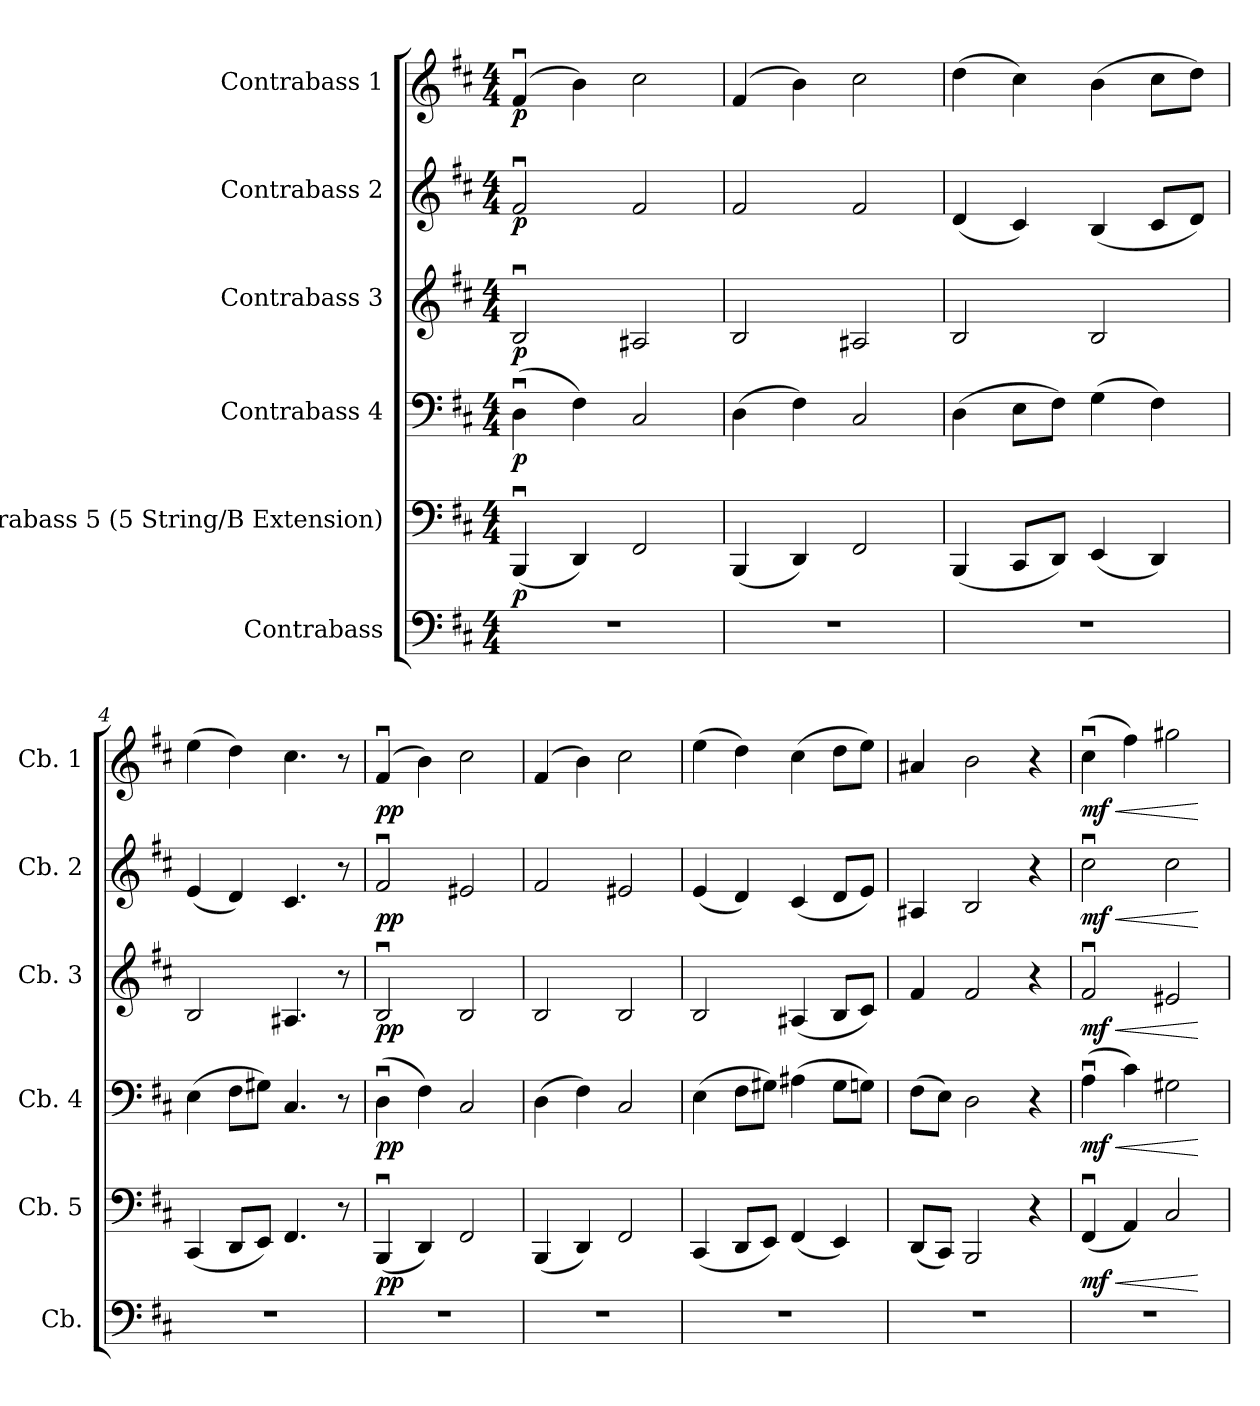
**kern	**kern	**dynam	**kern	**dynam	**kern	**dynam	**kern	**dynam	**kern	**dynam
*part6	*part5	*part5	*part4	*part4	*part3	*part3	*part2	*part2	*part1	*part1
*staff6	*staff5	*staff5	*staff4	*staff4	*staff3	*staff3	*staff2	*staff2	*staff1	*staff1
*I"Contrabass	*I"Contrabass 5 (5 String/B Extension)	*	*I"Contrabass 4	*	*I"Contrabass 3	*	*I"Contrabass 2	*	*I"Contrabass 1	*
*I'Cb.	*I'Cb. 5	*	*I'Cb. 4	*	*I'Cb. 3	*	*I'Cb. 2	*	*I'Cb. 1	*
*clefF4	*clefF4	*	*clefF4	*	*clefG2	*	*clefG2	*	*clefG2	*
*ITrd7c12	*ITrd7c12	*	*ITrd7c12	*	*ITrd7c12	*	*ITrd7c12	*	*ITrd7c12	*
*k[f#c#]	*k[f#c#]	*	*k[f#c#]	*	*k[f#c#]	*	*k[f#c#]	*	*k[f#c#]	*
*M4/4	*M4/4	*	*M4/4	*	*M4/4	*	*M4/4	*	*M4/4	*
*MM50	*MM50	*	*MM50	*	*MM50	*	*MM50	*	*MM50	*
=1	=1	=1	=1	=1	=1	=1	=1	=1	=1	=1
!	!	!LO:DY:b	!	!LO:DY:b	!	!LO:DY:b	!	!LO:DY:b	!	!LO:DY:b
1r	(4BBBBu/	p	(4DDu\	p	2BBu/	p	2F#u/	p	(4F#u/	p
.	4DDD/)	.	4FF#\)	.	.	.	.	.	4B\)	.
.	2FFF#/	.	2CC#/	.	2AA#X/	.	2F#/	.	2c#\	.
=2	=2	=2	=2	=2	=2	=2	=2	=2	=2	=2
1r	(4BBBB/	.	(4DD\	.	2BB/	.	2F#/	.	(4F#/	.
.	4DDD/)	.	4FF#\)	.	.	.	.	.	4B\)	.
.	2FFF#/	.	2CC#/	.	2AA#X/	.	2F#/	.	2c#\	.
!!LO:PB:g=z
=3	=3	=3	=3	=3	=3	=3	=3	=3	=3	=3
1r	(4BBBB/	.	(4DD\	.	2BB/	.	(4D/	.	(4d\	.
.	8CCC#/L	.	8EE\L	.	.	.	4C#/)	.	4c#\)	.
.	8DDD/J)	.	8FF#\J)	.	.	.	.	.	.	.
.	(4EEE/	.	(4GG\	.	2BB/	.	(4BB/	.	(4B\	.
.	4DDD/)	.	4FF#\)	.	.	.	8C#/L	.	8c#\L	.
.	.	.	.	.	.	.	8D/J)	.	8d\J)	.
=4	=4	=4	=4	=4	=4	=4	=4	=4	=4	=4
1r	(4CCC#/	.	(4EE\	.	2BB/	.	(4E/	.	(4e\	.
.	8DDD/L	.	8FF#\L	.	.	.	4D/)	.	4d\)	.
.	8EEE/J)	.	8GG#X\J)	.	.	.	.	.	.	.
.	4.FFF#/	.	4.CC#/	.	4.AA#X/	.	4.C#/	.	4.c#\	.
.	8r	.	8r	.	8r	.	8r	.	8r	.
=5	=5	=5	=5	=5	=5	=5	=5	=5	=5	=5
!	!	!LO:DY:b	!	!LO:DY:b	!	!LO:DY:b	!	!LO:DY:b	!	!LO:DY:b
1r	(4BBBBu/	pp	(4DDu\	pp	2BBu/	pp	2F#u/	pp	(4F#u/	pp
.	4DDD/)	.	4FF#\)	.	.	.	.	.	4B\)	.
.	2FFF#/	.	2CC#/	.	2BB/	.	2E#X/	.	2c#\	.
=6	=6	=6	=6	=6	=6	=6	=6	=6	=6	=6
1r	(4BBBB/	.	(4DD\	.	2BB/	.	2F#/	.	(4F#/	.
.	4DDD/)	.	4FF#\)	.	.	.	.	.	4B\)	.
.	2FFF#/	.	2CC#/	.	2BB/	.	2E#X/	.	2c#\	.
!!LO:PB:g=z
=7	=7	=7	=7	=7	=7	=7	=7	=7	=7	=7
1r	(4CCC#/	.	(4EE\	.	2BB/	.	(4E/	.	(4e\	.
.	8DDD/L	.	8FF#\L	.	.	.	4D/)	.	4d\)	.
.	8EEE/J)	.	8GG#X\J)	.	.	.	.	.	.	.
.	(4FFF#/	.	(4AA#X\	.	(4AA#X/	.	(4C#/	.	(4c#\	.
.	4EEE/)	.	8GG#\L	.	8BB/L	.	8D/L	.	8d\L	.
.	.	.	8GGn\J)	.	8C#/J)	.	8E/J)	.	8e\J)	.
=8	=8	=8	=8	=8	=8	=8	=8	=8	=8	=8
1r	(8DDD/L	.	(8FF#\L	.	4F#/	.	4AA#X/	.	4A#X/	.
.	8CCC#/J)	.	8EE\J)	.	.	.	.	.	.	.
.	2BBBB/	.	2DD\	.	2F#/	.	2BB/	.	2B\	.
.	4r	.	4r	.	4r	.	4r	.	4r	.
=9	=9	=9	=9	=9	=9	=9	=9	=9	=9	=9
!	!	!LO:HP:b	!	!LO:HP:b	!	!LO:HP:b	!	!LO:HP:b	!	!LO:HP:b
!	!	!LO:DY:n=1:b	!	!LO:DY:n=1:b	!	!LO:DY:n=1:b	!	!LO:DY:n=1:b	!	!LO:DY:n=1:b
1r	(4FFF#u/	< mf	(4AAu\	< mf	2F#u/	< mf	2c#u\	< mf	(4c#u\	< mf
.	4AAA/)	.	4C#\)	.	.	.	.	.	4f#\)	.
.	2CC#/	.	2GG#X\	.	2E#X/	.	2c#\	.	2g#X\	.
.	.	[	.	[	.	[	.	[	.	[
=	=	=	=	=	=	=	=	=	=	=
*-	*-	*-	*-	*-	*-	*-	*-	*-	*-	*-
